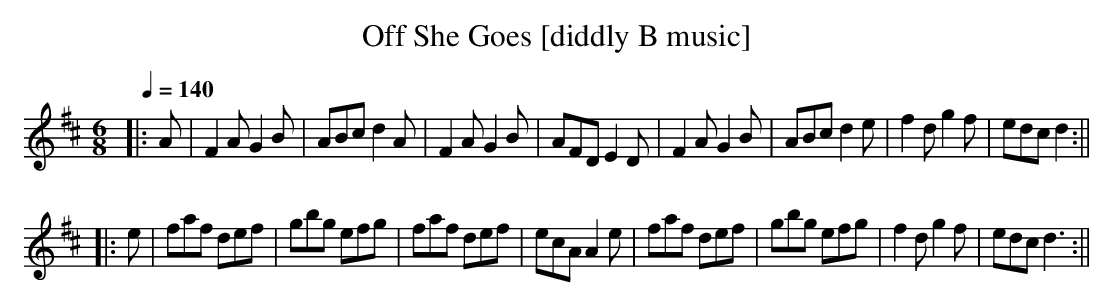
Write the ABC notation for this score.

X:1
T:Off She Goes [diddly B music]
M:6/8
L:1/8
Q:1/4=140
K:D
|:A|F2A G2B|ABc d2A|F2A G2B|AFD E2D|\
F2A G2B|ABc d2e|f2d g2f|edc d2:||
|:e|faf def|gbg efg|faf def|ecA A2e|\
faf def|gbg efg|f2d g2f|edc d3:||
